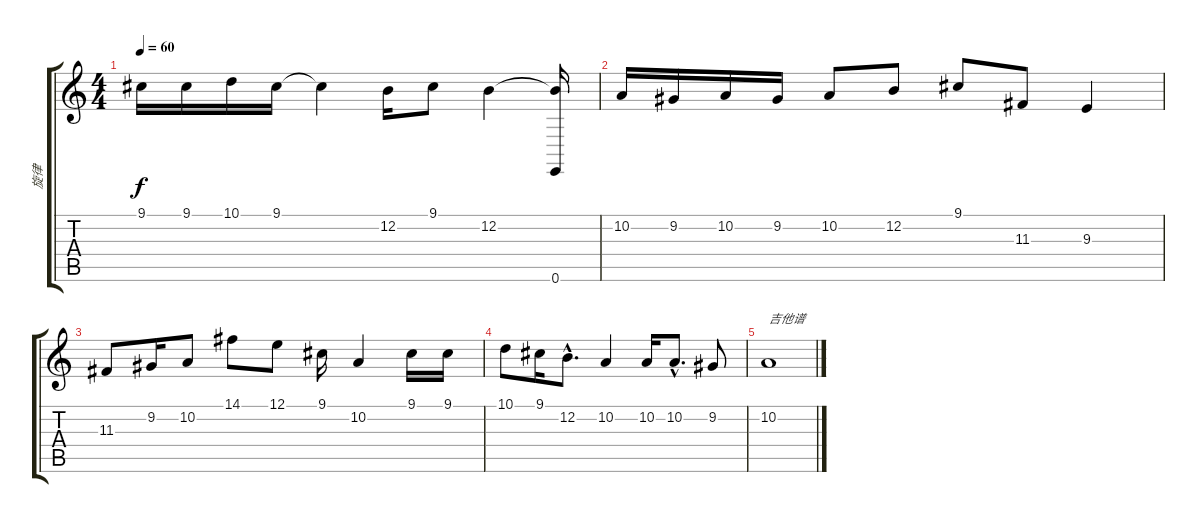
\track ("旋律" "旋律") {instrument sopranosax}
\staff {score tabs}
\tuning (E4 B3 G3 D3 A2 E2) {hide}
\ts (4 4)
\tempo 60
\clef g2
\ks c
9.1.16{dy f} 9.1.16 10.1.16 9.1.16 9.1{t}.4 12.2.16 9.1.8 12.2.4 (12.2{t} 0.6).16 |
10.2.16 9.2.16 10.2.16 9.2.16 10.2.8 12.2.8 9.1.8 11.3.8 9.3.4 |
11.3.8 9.2.16 10.2.8 14.1.8 12.1.8 9.1.16 10.2.4 9.1.16 9.1.16 |
10.1.8 9.1.16 12.2{hac}.8{d} 10.2.4 10.2.16 10.2{hac}.8{d} 9.2.8 |
10.2.1{txt "吉他谱"}
